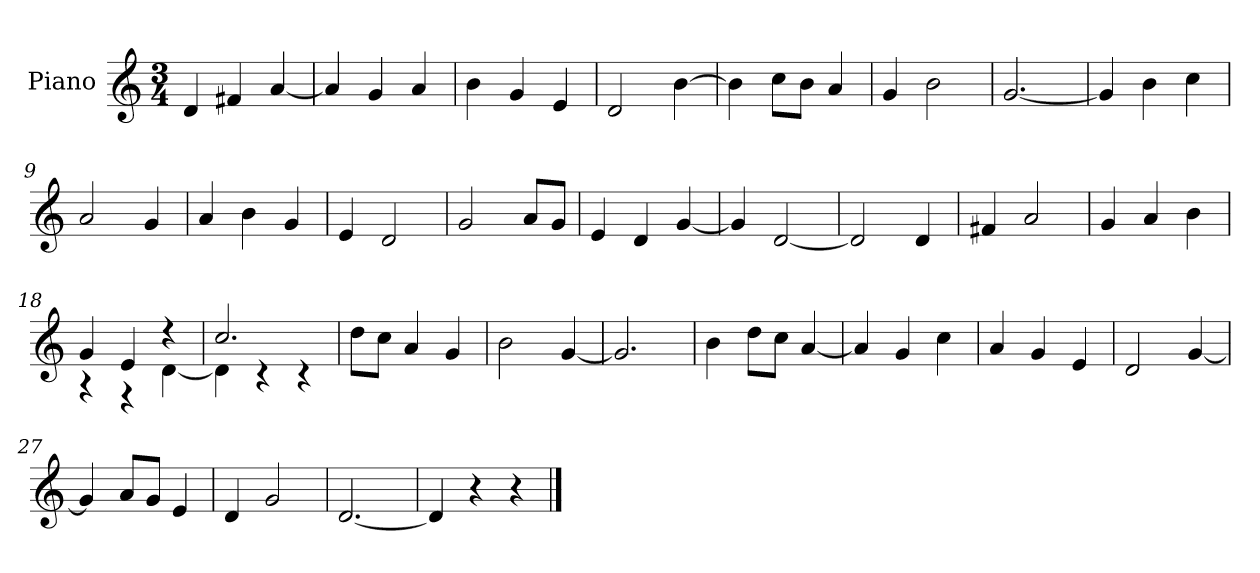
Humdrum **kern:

**kern
*part1
*staff1
*I"Piano
*I'P-no
*clefG2
*k[]
*M3/4
*MM176
=1
4d/
4f#X/
[4a/
=2
4a/]
4g/
4a/
=3
4b\
4g/
4e/
=4
2d/
[4b\
=5
4b\]
8cc\L
8b\J
4a/
=6
4g/
2b\
=7
[2.g/
=8
4g/]
4b\
4cc\
=9
2a/
4g/
=10
4a/
4b\
4g/
=11
4e/
2d/
!!LO:LB:g=z
=12
2g/
8a/L
8g/J
=13
4e/
4d/
[4g/
=14
4g/]
[2d/
=15
2d/]
4d/
=16
4f#X/
2a/
=17
4g/
4a/
4b\
=18
*^
4g/	4r
4e/	4r
4r	[4d\
=19	=19
2.cc/	4d\]
.	4r
.	4r
*v	*v
=20
8dd\L
8cc\J
4a/
4g/
=21
2b\
[4g/
=22
2.g/]
=23
4b\
8dd\L
8cc\J
[4a/
!!LO:LB:g=z
=24
4a/]
4g/
4cc\
=25
4a/
4g/
4e/
=26
2d/
[4g/
=27
4g/]
8a/L
8g/J
4e/
=28
4d/
2g/
=29
[2.d/
=30
4d/]
4r
4r
==
*-
